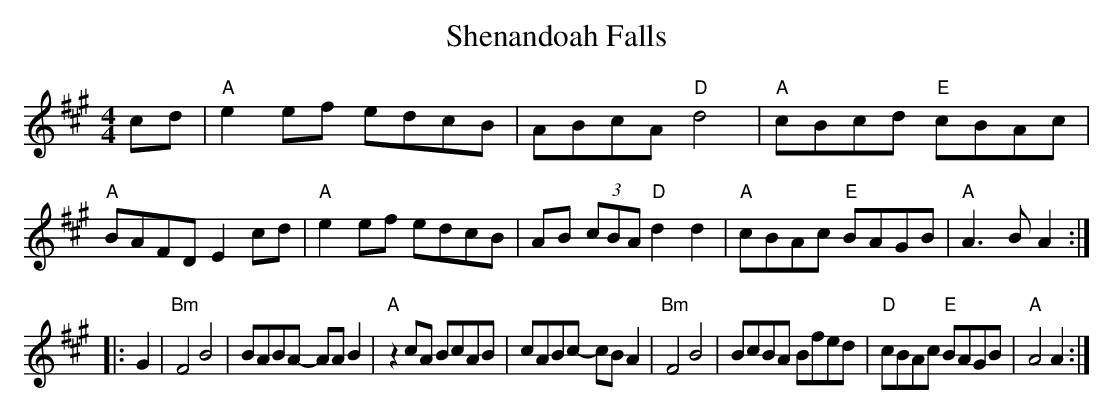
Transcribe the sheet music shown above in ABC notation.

X:1
T:Shenandoah Falls
M:4/4
L:1/8
K:A
   cd |\
"A"e2ef edcB | ABcA     "D"d4   | "A"cBcd "E"cBAc | "A"BAFD E2cd |\
"A"e2ef edcB | AB (3cBA "D"d2d2 | "A"cBAc "E"BAGB | "A"A3B  A2  :|
|: G2 |\
"Bm"F4 B4 | BABA- AAB2 | "A"z2cA    BcAB |    cABc- cBA2 |\
"Bm"F4 B4 | BcBA  Bfed | "D"cBAc "E"BAGB | "A"A4    A2  :|
